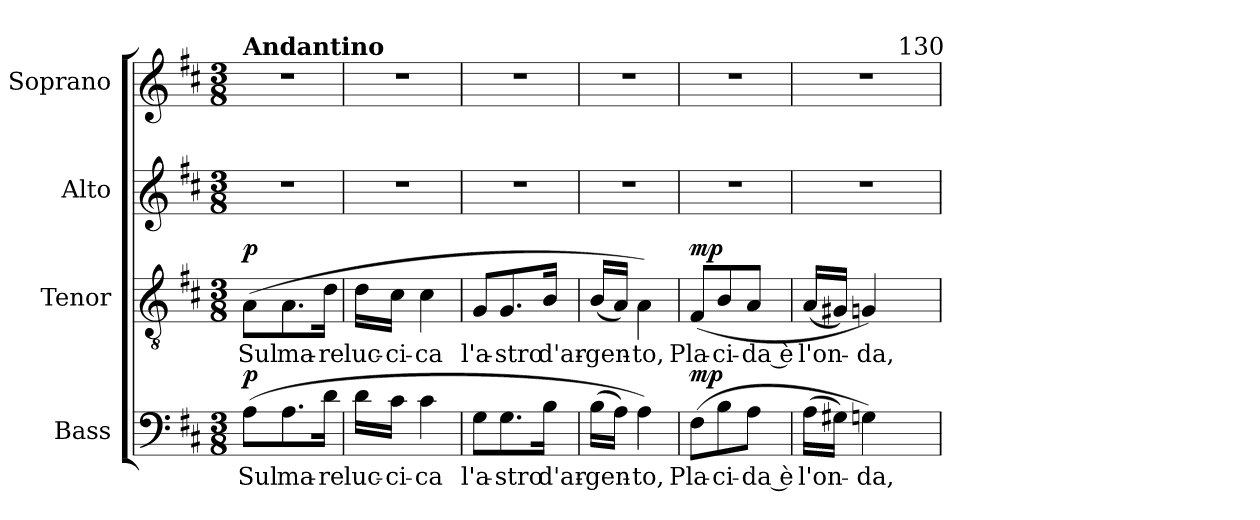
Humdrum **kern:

**kern	**text	**dynam	**kern	**text	**dynam	**kern	**kern
*part4	*part4	*part4	*part3	*part3	*part3	*part2	*part1
*staff4	*staff4	*staff4	*staff3	*staff3	*staff3	*staff2	*staff1
*I"Bass	*	*	*I"Tenor	*	*	*I"Alto	*I"Soprano
*I'B.	*	*	*I'T.	*	*	*I'A.	*I'S.
!!LO:PB:g=z
*clefF4	*	*	*clefGv2	*	*	*clefG2	*clefG2
*	*	*	*ITrd7c12	*	*	*	*
*k[f#c#]	*	*	*k[f#c#]	*	*	*k[f#c#]	*k[f#c#]
*D:	*	*	*D:	*	*	*D:	*D:
*M3/8	*	*	*M3/8	*	*	*M3/8	*M3/8
*MM40	*	*	*MM40	*	*	*MM40	*MM40
=1	=1	=1	=1	=1	=1	=1	=1
!	!LO:LY:b:color=#000000	!	!	!	!	!	!
!	!	!	!	!	!	!	!LO:TX:a:B:t=Andantino
!	!	!	!	!LO:LY:b:color=#000000	!	!LO:N:vis=1	!LO:N:vis=1
(8Ai\L	Sul	p	(8AAi\L	Sul	p	4.r	4.r
!	!LO:LY:b:color=#000000	!	!	!	!	!	!
!	!	!	!	!LO:LY:b:color=#000000	!	!	!
8.Ai\	ma-	.	8.AAi\	ma-	.	.	.
!	!LO:LY:b:color=#000000	!	!	!	!	!	!
!	!	!	!	!LO:LY:b:color=#000000	!	!	!
16di\Jk	-re	.	16Di\Jk	-re	.	.	.
=2	=2	=2	=2	=2	=2	=2	=2
!	!LO:LY:b:color=#000000	!	!	!	!	!	!
!	!	!	!	!LO:LY:b:color=#000000	!	!LO:N:vis=1	!LO:N:vis=1
16di\LL	luc-	.	16Di\LL	luc-	.	4.r	4.r
!	!LO:LY:b:color=#000000	!	!	!	!	!	!
!	!	!	!	!LO:LY:b:color=#000000	!	!	!
16c#i\JJ	-ci-	.	16C#i\JJ	-ci-	.	.	.
!	!LO:LY:b:color=#000000	!	!	!	!	!	!
!	!	!	!	!LO:LY:b:color=#000000	!	!	!
4c#i\	-ca	.	4C#i\	-ca	.	.	.
=3	=3	=3	=3	=3	=3	=3	=3
!	!LO:LY:b:color=#000000	!	!	!	!	!	!
!	!	!	!	!LO:LY:b:color=#000000	!	!LO:N:vis=1	!LO:N:vis=1
8Gi\L	l'a-	.	8GGi/L	l'a-	.	4.r	4.r
!	!LO:LY:b:color=#000000	!	!	!	!	!	!
!	!	!	!	!LO:LY:b:color=#000000	!	!	!
8.Gi\	-stro	.	8.GGi/	-stro	.	.	.
!	!LO:LY:b:color=#000000	!	!	!	!	!	!
!	!	!	!	!LO:LY:b:color=#000000	!	!	!
16Bi\Jk	d'ar-	.	16BBi/Jk	d'ar-	.	.	.
=4	=4	=4	=4	=4	=4	=4	=4
!	!LO:LY:b:color=#000000	!	!	!	!	!	!
!	!	!	!	!LO:LY:b:color=#000000	!	!LO:N:vis=1	!LO:N:vis=1
(16Bi\LL	-gen-	.	(16BBi/LL	-gen-	.	4.r	4.r
16Ai\JJ)	.	.	16AAi/JJ)	.	.	.	.
!	!LO:LY:b:color=#000000	!	!	!	!	!	!
!	!	!	!	!LO:LY:b:color=#000000	!	!	!
4Ai\)	-to,	.	4AAi\)	-to,	.	.	.
=5	=5	=5	=5	=5	=5	=5	=5
!	!LO:LY:b:color=#000000	!	!	!	!	!	!
!	!	!	!	!LO:LY:b:color=#000000	!	!LO:N:vis=1	!LO:N:vis=1
(8F#i\L	Pla-	mp	(8FF#i/L	Pla-	mp	4.r	4.r
!	!LO:LY:b:color=#000000	!	!	!	!	!	!
!	!	!	!	!LO:LY:b:color=#000000	!	!	!
8Bi\	-ci-	.	8BBi/	-ci-	.	.	.
!	!LO:LY:b:color=#000000	!	!	!	!	!	!
!	!	!	!	!LO:LY:b:color=#000000	!	!	!
8Ai\J	-da è	.	8AAi/J	-da è	.	.	.
=6	=6	=6	=6	=6	=6	=6	=6
!	!LO:LY:b:color=#000000	!	!	!	!	!	!
!	!	!	!	!LO:LY:b:color=#000000	!	!LO:N:vis=1	!LO:N:vis=1
*	*	*	*	*	*	*	*^
(16Ai\LL	l'on-	.	(16AAi/LL	l'on-	.	4.r	4.r	8ryy
16G#Xi\JJ)	.	.	16GG#Xi/JJ)	.	.	.	.	.
!	!LO:LY:b:color=#000000	!	!	!	!	!	!	!
!	!	!	!	!LO:LY:b:color=#000000	!	!	!	!
4Gni\)	-da,	.	4GGni/)	-da,	.	.	.	16ryy
.	.	.	.	.	.	.	.	32ryy
.	.	.	.	.	.	.	.	128ryy
.	.	.	.	.	.	.	.	512ryy
!	!	!	!	!	!	!	!	!LO:TX:a:t=130
.	.	.	.	.	.	.	.	8ryy
.	.	.	.	.	.	.	.	64ryy
.	.	.	.	.	.	.	.	256.ryy
*	*	*	*	*	*	*	*v	*v
=	=	=	=	=	=	=	=
*-	*-	*-	*-	*-	*-	*-	*-
